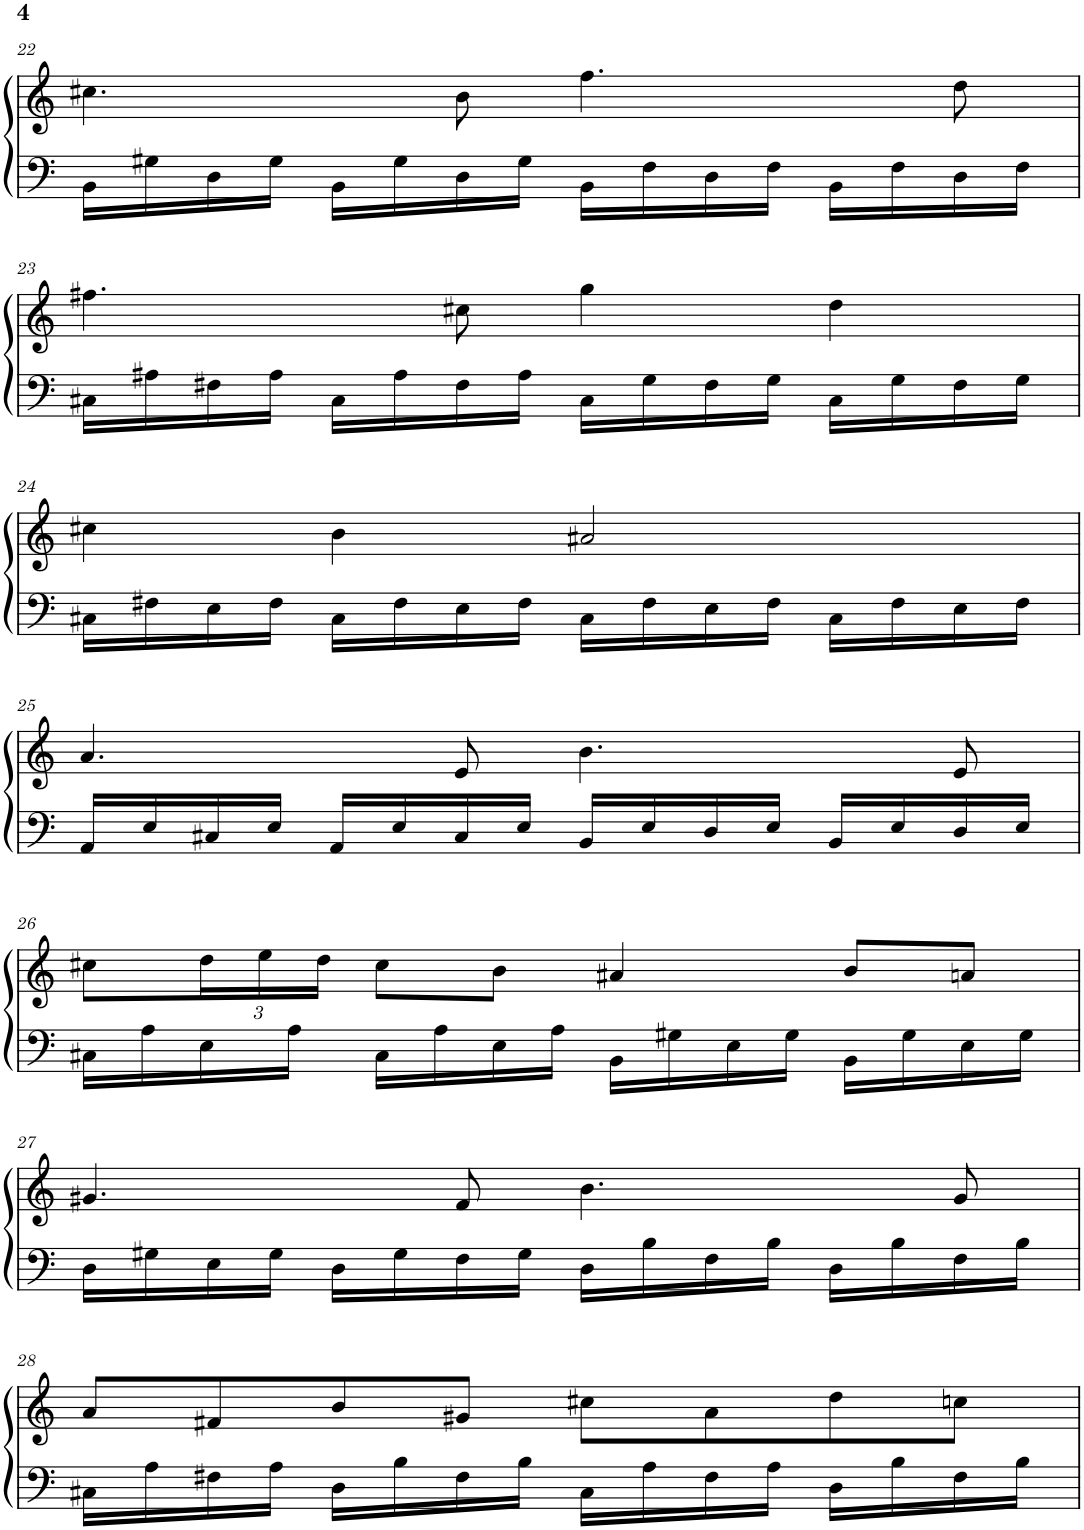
**kern	**kern
*part1	*part1
*staff2	*staff1
*I"Piano	*
*I'Pno.	*
!!LO:PB:g=z
*clefF4	*clefG2
*k[]	*k[]
*M4/4	*M4/4
=22	=22
16BB\LL	4.cc#X\
16G#X\	.
16D\	.
16G#\JJ	.
16BB\LL	.
16G#\	.
16D\	8b\
16G#\JJ	.
16BB\LL	4.ff\
16F\	.
16D\	.
16F\JJ	.
16BB\LL	.
16F\	.
16D\	8dd\
16F\JJ	.
!!LO:LB:g=z
=23	=23
16C#X\LL	4.ff#X\
16A#X\	.
16F#X\	.
16A#\JJ	.
16C#\LL	.
16A#\	.
16F#\	8cc#X\
16A#\JJ	.
16C#\LL	4gg\
16G\	.
16F#\	.
16G\JJ	.
16C#\LL	4dd\
16G\	.
16F#\	.
16G\JJ	.
!!LO:LB:g=z
=24	=24
16C#X\LL	4cc#X\
16F#X\	.
16E\	.
16F#\JJ	.
16C#\LL	4b\
16F#\	.
16E\	.
16F#\JJ	.
16C#\LL	2a#X/
16F#\	.
16E\	.
16F#\JJ	.
16C#\LL	.
16F#\	.
16E\	.
16F#\JJ	.
!!LO:LB:g=z
=25	=25
16AA/LL	4.a/
16E/	.
16C#X/	.
16E/JJ	.
16AA/LL	.
16E/	.
16C#/	8e/
16E/JJ	.
16BB/LL	4.b\
16E/	.
16D/	.
16E/JJ	.
16BB/LL	.
16E/	.
16D/	8e/
16E/JJ	.
!!LO:LB:g=z
=26	=26
16C#X\LL	8cc#X\L
16A\	.
*	*Xbrackettup
16E\	24dd\L
.	24ee\
16A\JJ	.
.	24dd\JJ
16C#\LL	8cc#\L
16A\	.
16E\	8b\J
16A\JJ	.
16BB\LL	4a#X/
16G#X\	.
16E\	.
16G#\JJ	.
16BB\LL	8b/L
16G#\	.
16E\	8an/J
16G#\JJ	.
!!LO:LB:g=z
=27	=27
16D\LL	4.g#X/
16G#X\	.
16E\	.
16G#\JJ	.
16D\LL	.
16G#\	.
16F\	8f/
16G#\JJ	.
16D\LL	4.b\
16B\	.
16F\	.
16B\JJ	.
16D\LL	.
16B\	.
16F\	8g#/
16B\JJ	.
!!LO:LB:g=z
=28	=28
16C#X\LL	8a/L
16A\	.
16F#X\	8f#X/
16A\JJ	.
16D\LL	8b/
16B\	.
16F#\	8g#X/J
16B\JJ	.
16C#\LL	8cc#X\L
16A\	.
16F#\	8a\
16A\JJ	.
16D\LL	8dd\
16B\	.
16F#\	8ccn\J
16B\JJ	.
=	=
*-	*-
